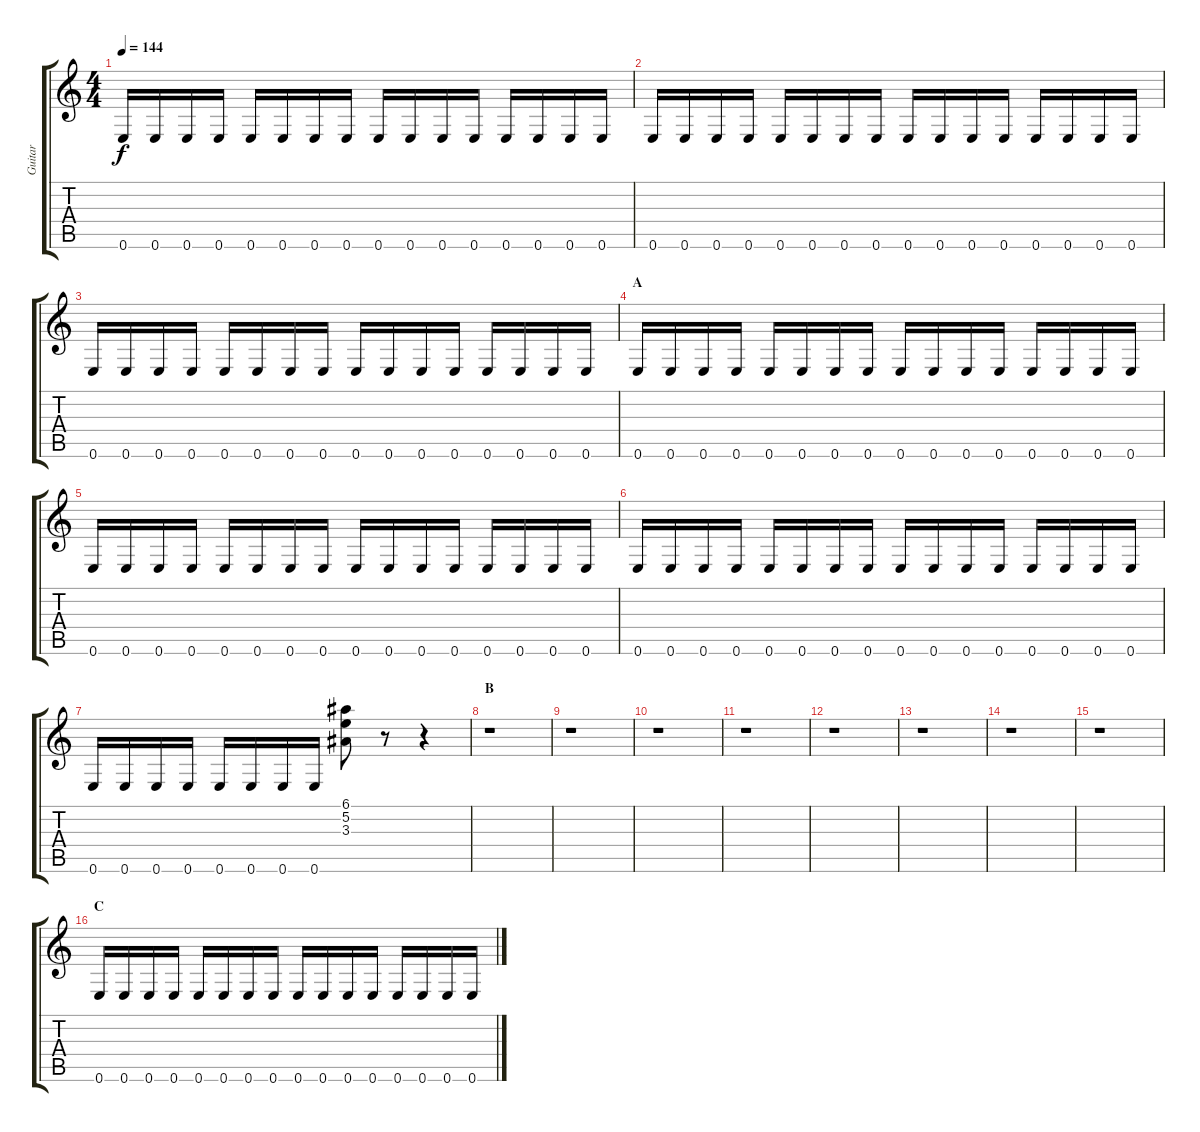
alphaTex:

\track ("Guitar" "Guitar") {instrument distortionguitar}
\staff {score tabs}
\tuning (E4 B3 G3 D3 A2 E2) {hide}
\ts (4 4)
\tempo 144
\clef g2
\ks c
0.6.16{dy f instrument distortionguitar} 0.6.16 0.6.16 0.6.16 0.6.16 0.6.16 0.6.16 0.6.16 0.6.16 0.6.16 0.6.16 0.6.16 0.6.16 0.6.16 0.6.16 0.6.16 |
0.6.16 0.6.16 0.6.16 0.6.16 0.6.16 0.6.16 0.6.16 0.6.16 0.6.16 0.6.16 0.6.16 0.6.16 0.6.16 0.6.16 0.6.16 0.6.16 |
0.6.16 0.6.16 0.6.16 0.6.16 0.6.16 0.6.16 0.6.16 0.6.16 0.6.16 0.6.16 0.6.16 0.6.16 0.6.16 0.6.16 0.6.16 0.6.16 |
\section ("" "A")
0.6.16 0.6.16 0.6.16 0.6.16 0.6.16 0.6.16 0.6.16 0.6.16 0.6.16 0.6.16 0.6.16 0.6.16 0.6.16 0.6.16 0.6.16 0.6.16 |
0.6.16 0.6.16 0.6.16 0.6.16 0.6.16 0.6.16 0.6.16 0.6.16 0.6.16 0.6.16 0.6.16 0.6.16 0.6.16 0.6.16 0.6.16 0.6.16 |
0.6.16 0.6.16 0.6.16 0.6.16 0.6.16 0.6.16 0.6.16 0.6.16 0.6.16 0.6.16 0.6.16 0.6.16 0.6.16 0.6.16 0.6.16 0.6.16 |
0.6.16 0.6.16 0.6.16 0.6.16 0.6.16 0.6.16 0.6.16 0.6.16 (6.1 5.2 3.3).8 r.8 r.4 |
\section ("" "B")
r.1 |
r.1 |
r.1 |
r.1 |
r.1 |
r.1 |
r.1 |
r.1 |
\section ("" "C")
0.6.16 0.6.16 0.6.16 0.6.16 0.6.16 0.6.16 0.6.16 0.6.16 0.6.16 0.6.16 0.6.16 0.6.16 0.6.16 0.6.16 0.6.16 0.6.16
